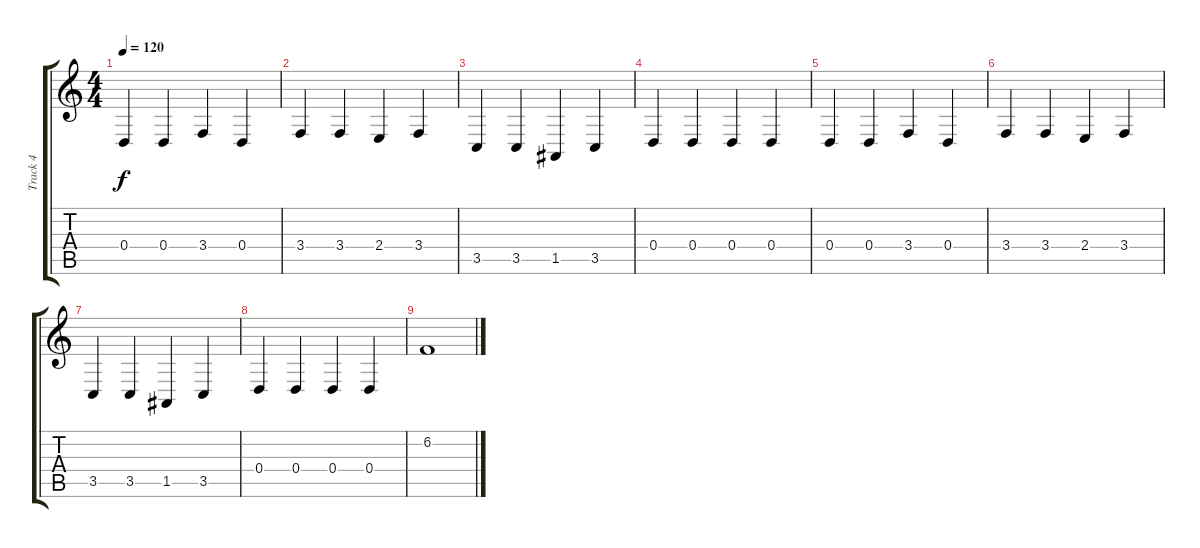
\track ("Track 4" "Track 4") {instrument electricgrandpiano}
\staff {score tabs}
\tuning (E4 B3 G3 D3 A2 E2) {hide}
\ts (4 4)
\tempo 120
\clef g2
\ks c
0.4.4{dy f} 0.4.4 3.4.4 0.4.4 |
3.4.4 3.4.4 2.4.4 3.4.4 |
3.5.4 3.5.4 1.5.4 3.5.4 |
0.4.4 0.4.4 0.4.4 0.4.4 |
0.4.4 0.4.4 3.4.4 0.4.4 |
3.4.4 3.4.4 2.4.4 3.4.4 |
3.5.4 3.5.4 1.5.4 3.5.4 |
0.4.4 0.4.4 0.4.4 0.4.4 |
6.2.1
